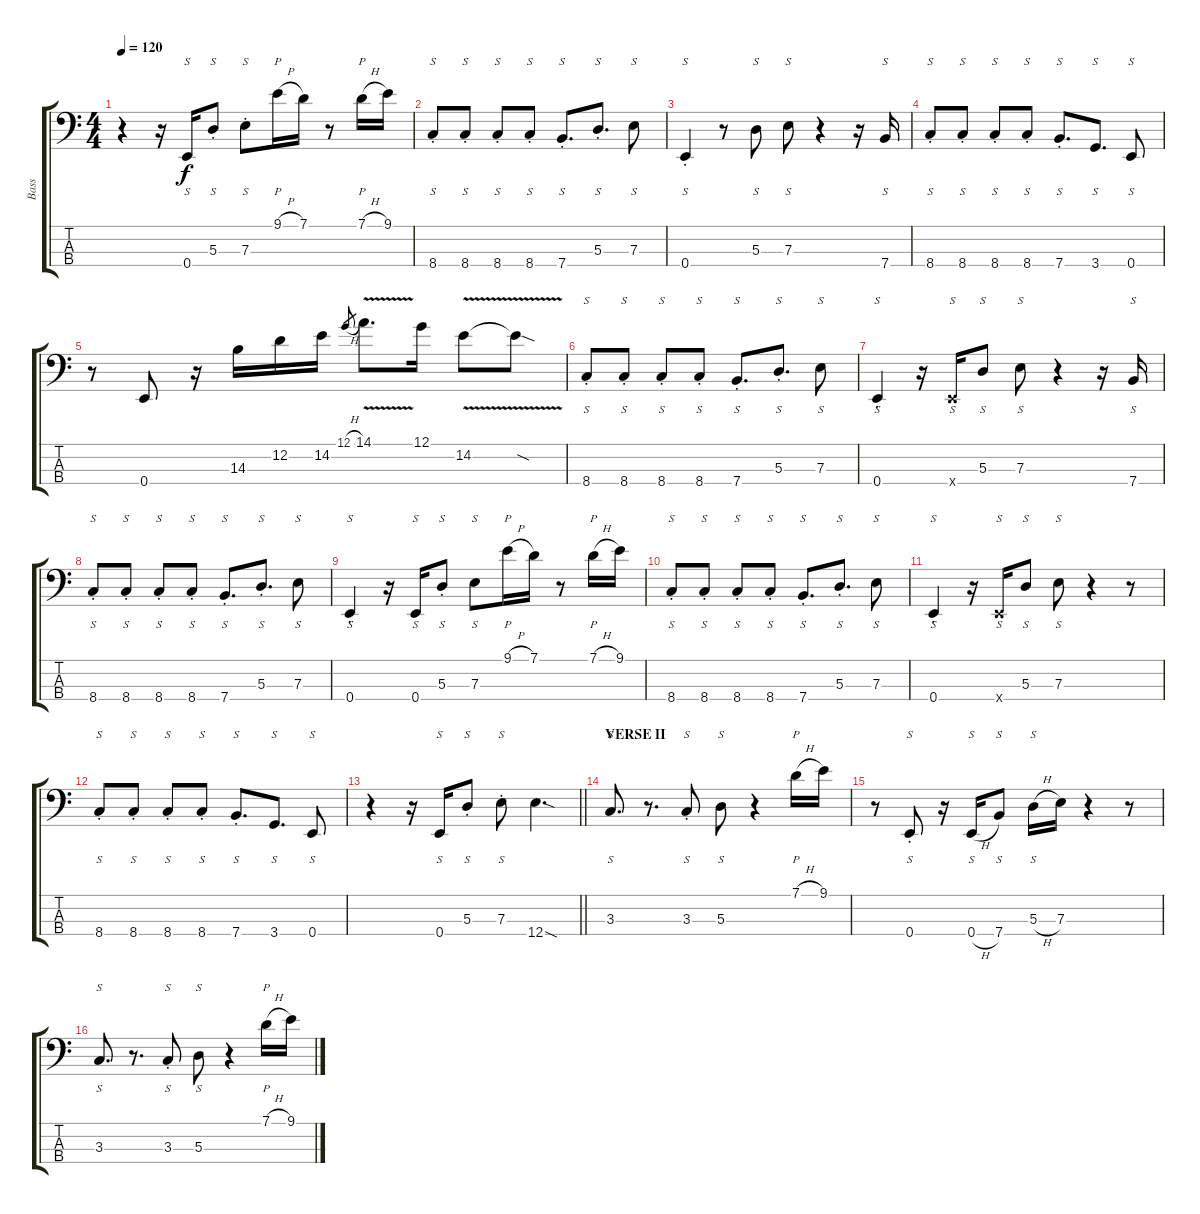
\track ("Bass" "Bass") {instrument slapbass1}
\staff {score tabs}
\tuning (G2 D2 A1 E1) {hide}
\ts (4 4)
\tempo 120
\clef f4
\ks c
r.4{dy f} r.16 0.4.16{s} 5.3{st}.8{s} 7.3{st}.8{s} 9.1{h}.16{p} 7.1.16 r.8 7.1{h}.16{p} 9.1.16 |
8.4{st}.8{s instrument slapbass1} 8.4{st}.8{s} 8.4{st}.8{s} 8.4{st}.8{s} 7.4{st}.8{s d} 5.3{st}.8{s d} 7.3.8{s} |
0.4{st}.4{s} r.8 5.3.8{s} 7.3.8{s} r.4 r.16 7.4.16{s} |
8.4{st}.8{s instrument slapbass1} 8.4{st}.8{s} 8.4{st}.8{s} 8.4{st}.8{s} 7.4{st}.8{s d} 3.4.8{s d} 0.4.8{s} |
r.8 0.4.8{instrument electricbassfinger} r.16 14.3.16 12.2.16 14.2.16 12.1{h}.8{gr} 14.1{v}.8{d} 12.1.16 14.2{v}.8 14.2{sod t}.8 |
8.4{st}.8{s instrument slapbass1} 8.4{st}.8{s} 8.4{st}.8{s} 8.4{st}.8{s} 7.4{st}.8{s d} 5.3{st}.8{s d} 7.3.8{s} |
0.4{st}.4{s} r.16 0.4{x}.16{s} 5.3.8{s} 7.3.8{s} r.4 r.16 7.4.16{s} |
8.4{st}.8{s instrument slapbass1} 8.4{st}.8{s} 8.4{st}.8{s} 8.4{st}.8{s} 7.4{st}.8{s d} 5.3{st}.8{s d} 7.3.8{s} |
0.4{st}.4{s} r.16 0.4.16{s} 5.3{st}.8{s} 7.3.8{s} 9.1{h}.16{p} 7.1.16 r.8 7.1{h}.16{p} 9.1.16 |
8.4{st}.8{s instrument slapbass1} 8.4{st}.8{s} 8.4{st}.8{s} 8.4{st}.8{s} 7.4{st}.8{s d} 5.3{st}.8{s d} 7.3.8{s} |
0.4{st}.4{s} r.16 0.4{x}.16{s} 5.3.8{s} 7.3.8{s} r.4 r.8 |
8.4{st}.8{s instrument slapbass1} 8.4{st}.8{s} 8.4{st}.8{s} 8.4{st}.8{s} 7.4{st}.8{s d} 3.4.8{s d} 0.4.8{s} |
\barLineRight lightlight
r.4 r.16 0.4.16{s} 5.3{st}.8{s} 7.3{st}.8{s} 12.4{sod}.4{d} |
\section ("" "VERSE II")
3.3.8{s d} r.8{d} 3.3{st}.8{s} 5.3.8{s} r.4 7.1{h}.16{p} 9.1.16 |
r.8 0.4{st}.8{s} r.16 0.4{h}.16{s} 7.4.8{s} 5.3{h}.16{s} 7.3.16 r.4 r.8 |
3.3.8{s d} r.8{d} 3.3{st}.8{s} 5.3.8{s} r.4 7.1{h}.16{p} 9.1.16
